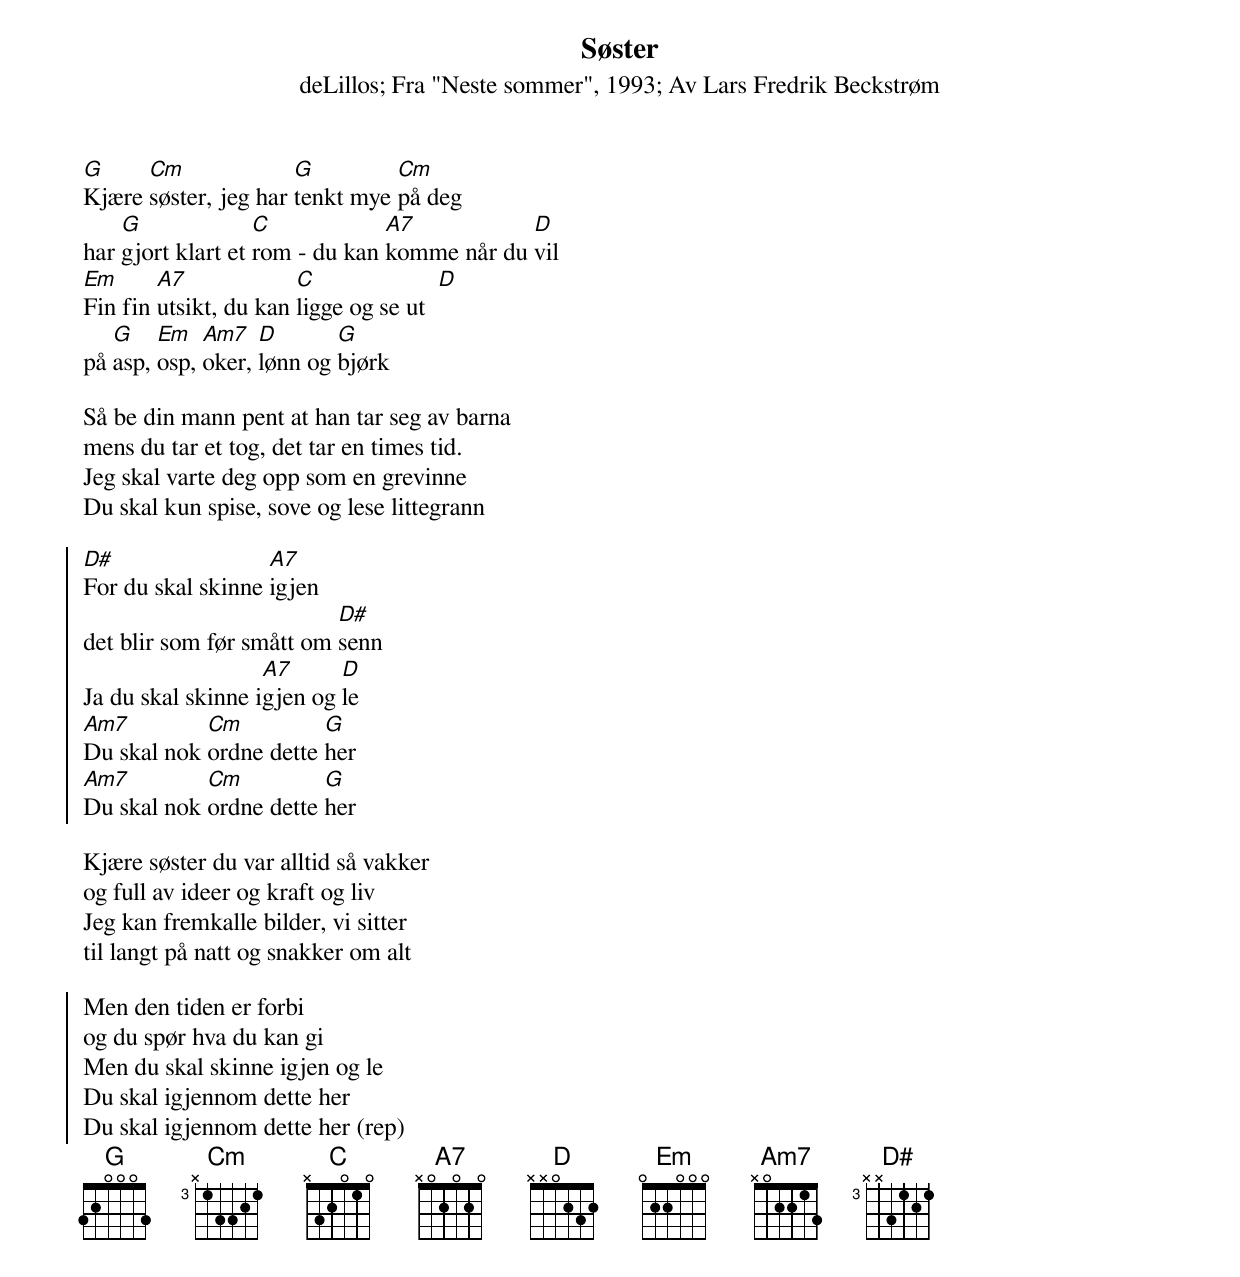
{t:Søster}
{st:deLillos}
{st:Fra "Neste sommer", 1993}
{st:Av Lars Fredrik Beckstrøm}


[G]Kjære [Cm]søster, jeg har [G]tenkt mye [Cm]på deg
har [G]gjort klart et [C]rom - du kan [A7]komme når du [D]vil
[Em]Fin fin [A7]utsikt, du kan [C]ligge og se ut  [D]
på [G]asp, [Em]osp, [Am7]oker, [D]lønn og [G]bjørk

Så be din mann pent at han tar seg av barna
mens du tar et tog, det tar en times tid.
Jeg skal varte deg opp som en grevinne
Du skal kun spise, sove og lese littegrann

{soc}
[D#]For du skal skinne [A7]igjen
det blir som før smått om [D#]senn
Ja du skal skinne i[A7]gjen og [D]le
[Am7]Du skal nok [Cm]ordne dette [G]her
[Am7]Du skal nok [Cm]ordne dette [G]her
{eoc}

Kjære søster du var alltid så vakker
og full av ideer og kraft og liv
Jeg kan fremkalle bilder, vi sitter
til langt på natt og snakker om alt

{soc}
Men den tiden er forbi
og du spør hva du kan gi
Men du skal skinne igjen og le
Du skal igjennom dette her
Du skal igjennom dette her (rep)
{eoc}
